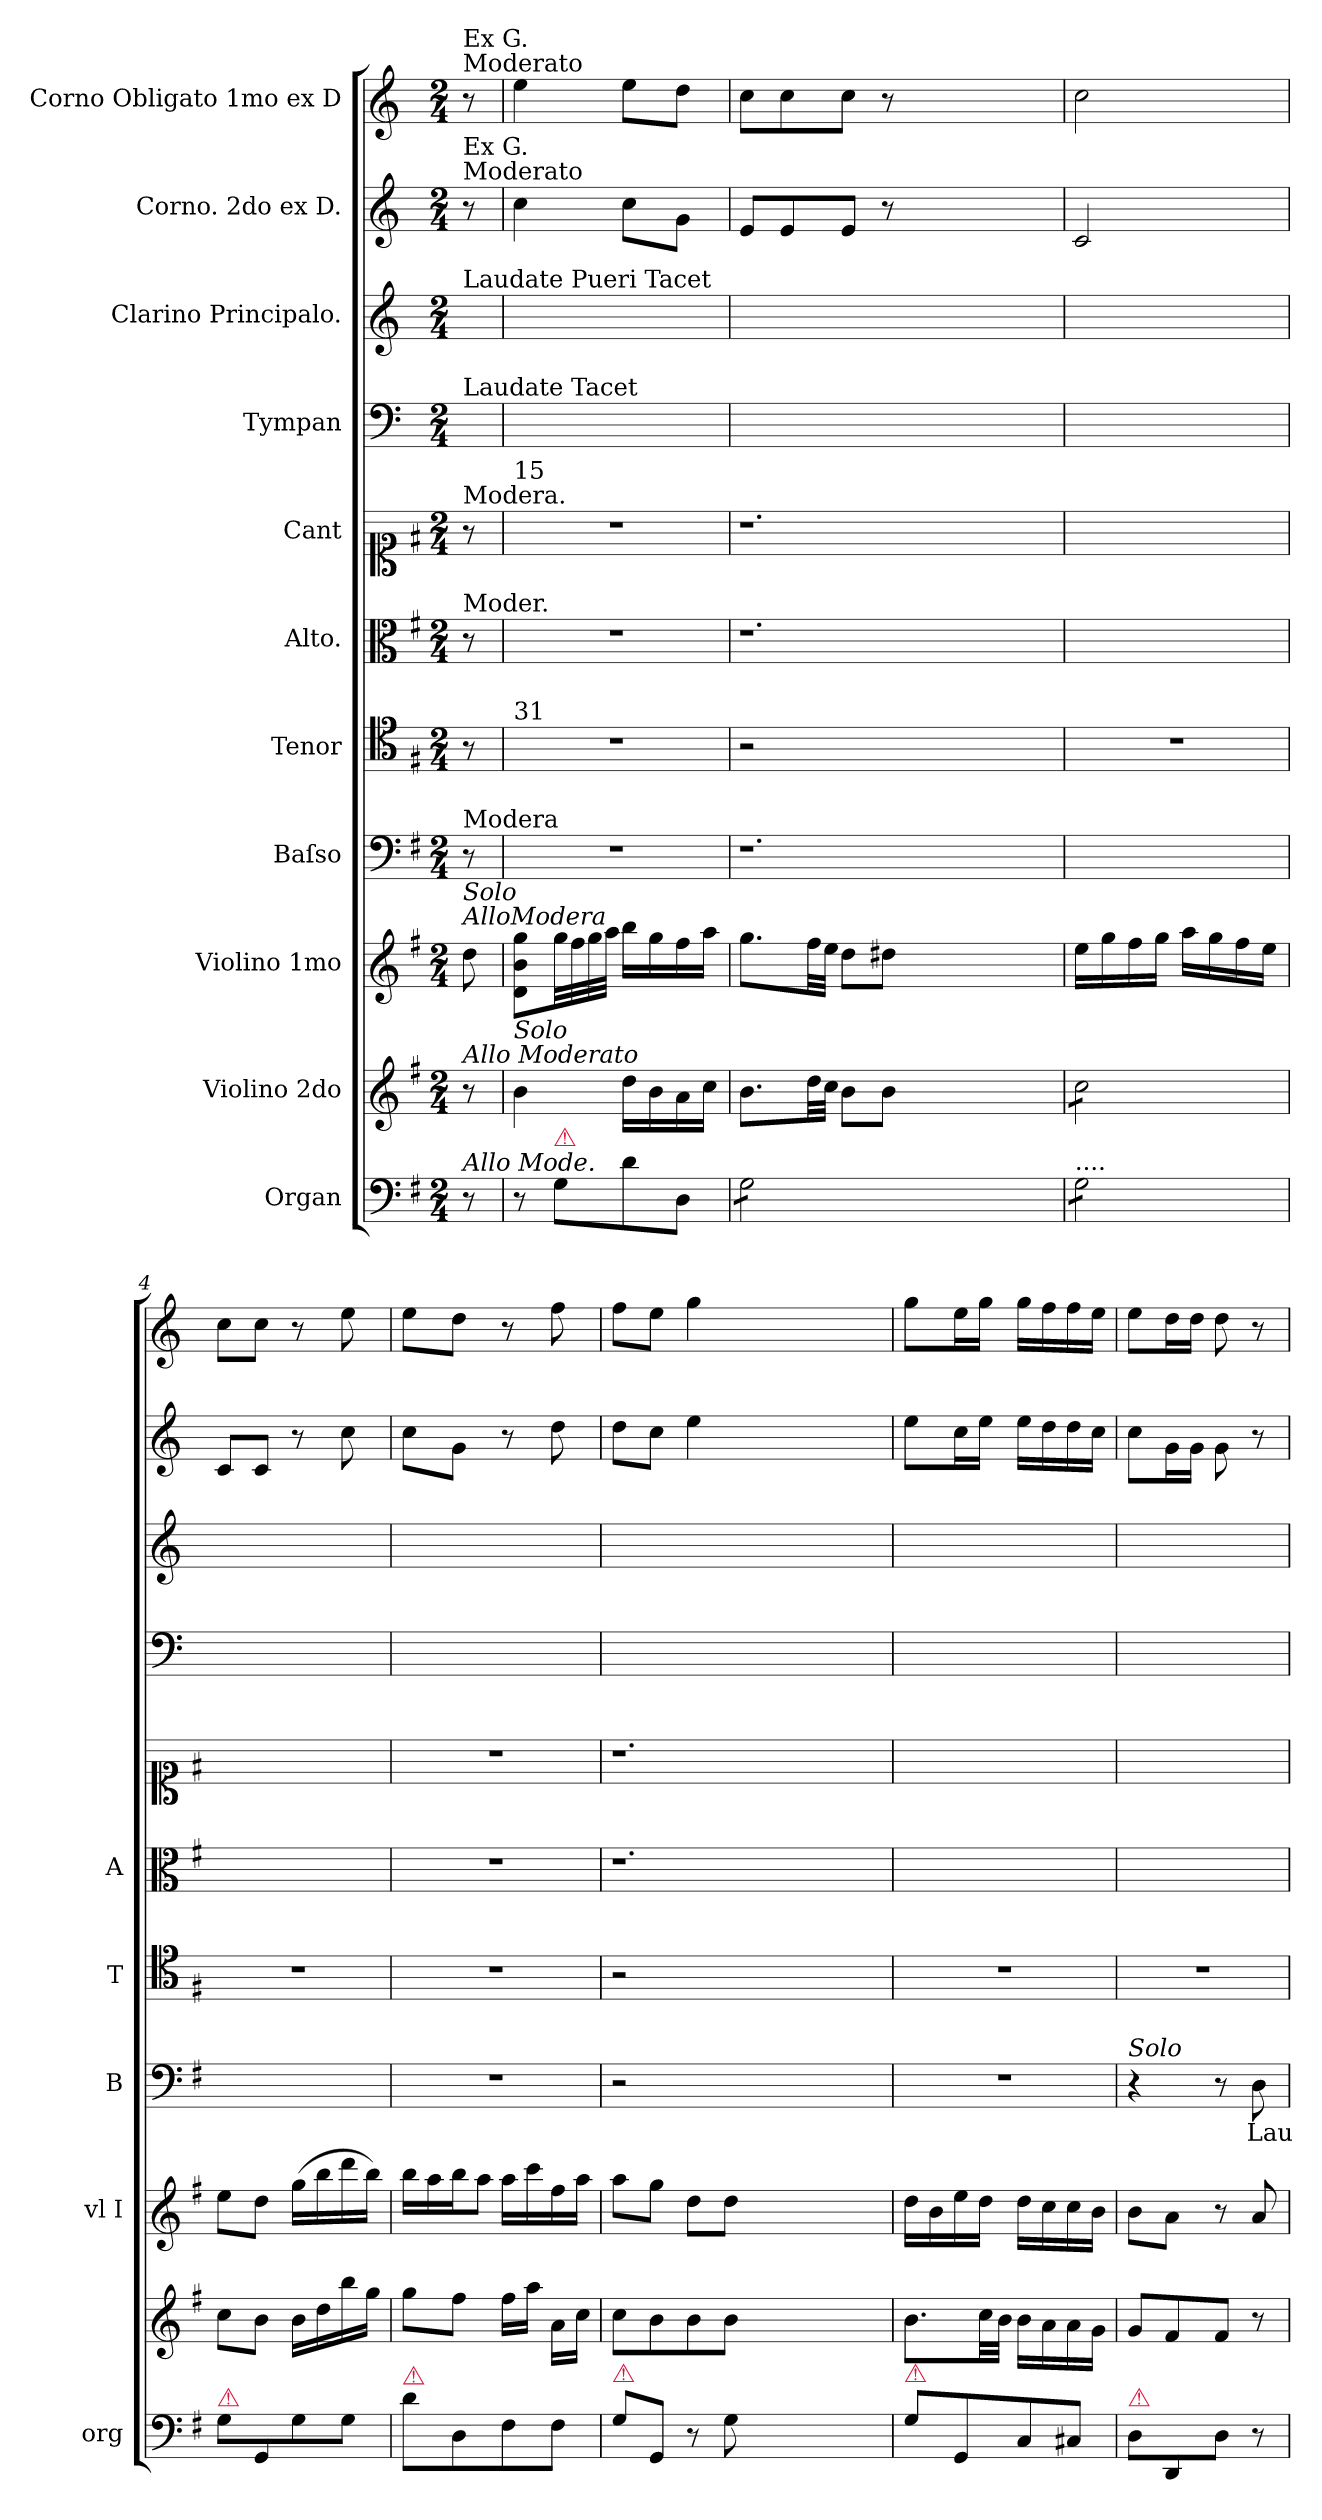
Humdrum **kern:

**kern	**kern	**kern	**kern	**text	**kern	**kern	**kern	**kern	**kern	**kern	**kern
*part11	*part10	*part9	*part8	*part8	*part7	*part6	*part5	*part4	*part3	*part2	*part1
*staff11	*staff10	*staff9	*staff8	*staff8	*staff7	*staff6	*staff5	*staff4	*staff3	*staff2	*staff1
*I"Organ	*I"Violino 2do	*I"Violino 1mo	*I"Baſso	*	*I"Tenor	*I"Alto.	*I"Cant	*I"Tympan	*I"Clarino Principalo.	*I"Corno. 2do ex D.	*I"Corno Obligato 1mo ex D
*I'org	*	*I'vl I	*I'B	*	*I'T	*I'A	*	*	*	*	*
*clefF4	*clefG2	*clefG2	*clefF4	*	*clefC4	*clefC3	*clefC1	*clefF4	*clefG2	*clefG2	*clefG2
*	*	*	*	*	*	*	*	*	*ITrd-1c-2	*ITrd3c5	*ITrd3c5
*k[f#]	*k[f#]	*k[f#]	*k[f#]	*	*k[f#]	*k[f#]	*k[f#]	*k[]	*k[f#c#]	*k[f#]	*k[f#]
*M2/4	*M2/4	*M2/4	*M2/4	*	*M2/4	*M2/4	*M2/4	*M2/4	*M2/4	*M2/4	*M2/4
=	=	=	=	=	=	=	=	=	=	=	=
!	!	!	!	!	!	!	!	!	!	!	!LO:TX:a:t=Moderato
!	!	!	!	!	!	!	!	!	!	!	!LO:TX:a:t=Ex G.
!	!	!	!	!	!	!	!	!	!	!LO:TX:a:t=Moderato	!
!	!	!	!	!	!	!	!	!	!	!LO:TX:a:t=Ex G.	!
!	!	!	!	!	!	!	!	!	!LO:TX:a:t=Laudate Pueri Tacet	!	!
!	!	!	!	!	!	!	!	!LO:TX:a:t=Laudate Tacet	!	!	!
!	!	!	!	!	!	!	!LO:TX:a:t=Modera.	!	!	!	!
!	!	!	!	!	!	!LO:TX:a:t=Moder.	!	!	!	!	!
!	!	!	!LO:TX:a:t=Modera	!	!	!	!	!	!	!	!
!	!	!LO:TX:a:i:t=AlloModera	!	!	!	!	!	!	!	!	!
!	!	!LO:TX:a:i:t=Solo	!	!	!	!	!	!	!	!	!
!	!LO:TX:a:i:t=Allo Moderato	!	!	!	!	!	!	!	!	!	!
!LO:TX:a:i:t=Allo Mode.	!	!	!	!	!	!	!	!	!	!	!
8r	8r	8dd\	8r	.	8r	8r	8r	8ryy	8ryy	8r	8r
=1	=1	=1	=1	=1	=1	=1	=1	=1	=1	=1	=1
!	!	!	!	!	!	!	!LO:TX:a:t=15	!	!	!	!
!	!	!	!	!	!LO:TX:a:t=31	!	!	!	!	!	!
!	!LO:TX:a:i:t=Solo	!	!	!	!	!	!	!	!	!	!
8r	4b\	8d\ 8b\ 8gg\L	2r	.	2r	2r	2r	2ryy	2ryy	4g\	4b\
!LO:TX:a:color=crimson:t=⚠	!	!	!	!	!	!	!	!	!	!	!
8G\L	.	32gg\LL	.	.	.	.	.	.	.	.	.
.	.	32ff#\	.	.	.	.	.	.	.	.	.
.	.	32gg\	.	.	.	.	.	.	.	.	.
.	.	32aa\JJJ	.	.	.	.	.	.	.	.	.
8d\	16dd\LL	16bb\LL	.	.	.	.	.	.	.	8g\L	8b\L
.	16b\	16gg\	.	.	.	.	.	.	.	.	.
8D/J	16a\	16ff#\	.	.	.	.	.	.	.	8d\J	8a\J
.	16cc\JJ	16aa\JJ	.	.	.	.	.	.	.	.	.
=2	=2	=2	=2	=2	=2	=2	=2	=2	=2	=2	=2
!LO:TX:a:t=....	!	!	!	!	!	!	!	!	!	!	!
*tremolo	*	*	*	*	*	*	*	*	*	*	*
8G\L	8.b\L	8.gg\L	1.r	.	2r	1.r	1.r	2ryy	2ryy	8B/L	8g\L
8G\	.	.	.	.	.	.	.	.	.	8B/	8g\
.	32dd\LL	32ff#\LL	.	.	.	.	.	.	.	.	.
.	32cc\JJJ	32ee\JJJ	.	.	.	.	.	.	.	.	.
8G\	8b\L	8dd\L	.	.	.	.	.	.	.	8B/J	8g\J
8G\J	8b\J	8dd#X\J	.	.	.	.	.	.	.	8r	8r
1ryy	1ryy	1ryy	.	.	1ryy	.	.	1ryy	1ryy	1ryy	1ryy
=3	=3	=3	=3	=3	=3	=3	=3	=3	=3	=3	=3
!LO:TX:a:t=....	!	!	!	!	!	!	!	!	!	!	!
*	*tremolo	*	*	*	*	*	*	*	*	*	*
8G\L	8cc\L	16ee\LL	2ryy	.	2r	2ryy	2ryy	2ryy	2ryy	2G/	2g\
.	.	16gg\	.	.	.	.	.	.	.	.	.
8G\	8cc\	16ff#\	.	.	.	.	.	.	.	.	.
.	.	16gg\JJ	.	.	.	.	.	.	.	.	.
8G\	8cc\	16aa\LL	.	.	.	.	.	.	.	.	.
.	.	16gg\	.	.	.	.	.	.	.	.	.
8G\J	8cc\J	16ff#\	.	.	.	.	.	.	.	.	.
*	*Xtremolo	*	*	*	*	*	*	*	*	*	*
*Xtremolo	*	*	*	*	*	*	*	*	*	*	*
.	.	16ee\JJ	.	.	.	.	.	.	.	.	.
=4	=4	=4	=4	=4	=4	=4	=4	=4	=4	=4	=4
!LO:TX:a:color=crimson:t=⚠	!	!	!	!	!	!	!	!	!	!	!
8G\L	8cc\L	8ee\L	2ryy	.	2r	2ryy	2ryy	2ryy	2ryy	8G/L	8g\L
8GG/	8b\J	8dd\J	.	.	.	.	.	.	.	8G/J	8g\J
8G\	16b\LL	(16gg\LL	.	.	.	.	.	.	.	8r	8r
.	16dd\	16bb\	.	.	.	.	.	.	.	.	.
8G\J	16bb\	16ddd\	.	.	.	.	.	.	.	8g\	8b\
.	16gg\JJ	16bb\JJ)	.	.	.	.	.	.	.	.	.
=5	=5	=5	=5	=5	=5	=5	=5	=5	=5	=5	=5
!LO:TX:a:color=crimson:t=⚠	!	!	!	!	!	!	!	!	!	!	!
8d\L	8gg\L	16bb\LL	2r	.	2r	2r	2r	2ryy	2ryy	8g\L	8b\L
.	.	16aa\	.	.	.	.	.	.	.	.	.
8D/	8ff#\J	16bb\J	.	.	.	.	.	.	.	8d\J	8a\J
!	!	!LO:N:vis=8	!	!	!	!	!	!	!	!	!
.	.	16aa\J	.	.	.	.	.	.	.	.	.
8F#\	16ff#\LL	16aa\LL	.	.	.	.	.	.	.	8r	8r
.	16aa\JJ	16ccc\	.	.	.	.	.	.	.	.	.
8F#\J	16a\LL	16ff#\	.	.	.	.	.	.	.	8a\	8cc\
.	16cc\JJ	16aa\JJ	.	.	.	.	.	.	.	.	.
=6	=6	=6	=6	=6	=6	=6	=6	=6	=6	=6	=6
!LO:TX:a:color=crimson:t=⚠	!	!	!	!	!	!	!	!	!	!	!
8G\L	8cc\L	8aa\L	2r	.	2r	1.r	1.r	2ryy	2ryy	8a\L	8cc\L
8GG/J	8b\	8gg\J	.	.	.	.	.	.	.	8g\J	8b\J
8r	8b\	8dd\L	.	.	.	.	.	.	.	4b\	4dd\
8G\	8b\J	8dd\J	.	.	.	.	.	.	.	.	.
1ryy	1ryy	1ryy	1ryy	.	1ryy	.	.	1ryy	1ryy	1ryy	1ryy
=7	=7	=7	=7	=7	=7	=7	=7	=7	=7	=7	=7
!LO:TX:a:color=crimson:t=⚠	!	!	!	!	!	!	!	!	!	!	!
8G\L	8.b\L	16dd\LL	2r	.	2r	2ryy	2ryy	2ryy	2ryy	8b\L	8dd\L
.	.	16b\	.	.	.	.	.	.	.	.	.
8GG/	.	16ee\	.	.	.	.	.	.	.	16g\L	16b\L
.	32cc\LL	16dd\JJ	.	.	.	.	.	.	.	16b\JJ	16dd\JJ
.	32b\JJJ	.	.	.	.	.	.	.	.	.	.
8C/	16b\LL	16dd\LL	.	.	.	.	.	.	.	16b\LL	16dd\LL
.	16a\	16cc\	.	.	.	.	.	.	.	16a\	16cc\
8C#X/J	16a\	16cc\	.	.	.	.	.	.	.	16a\	16cc\
.	16g\JJ	16b\JJ	.	.	.	.	.	.	.	16g\JJ	16b\JJ
=8	=8	=8	=8	=8	=8	=8	=8	=8	=8	=8	=8
!	!	!	!LO:TX:a:i:t=Solo	!	!	!	!	!	!	!	!
!LO:TX:a:color=crimson:t=⚠	!	!	!	!	!	!	!	!	!	!	!
8D\L	8g/L	8b\L	4r	.	2r	2ryy	2ryy	2ryy	2ryy	8g\L	8b\L
8DD/	8f#/	8a\J	.	.	.	.	.	.	.	16d\L	16a\L
.	.	.	.	.	.	.	.	.	.	16d\JJ	16a\JJ
8D\J	8f#/J	8r	8r	.	.	.	.	.	.	8d\	8a\
8r	8r	8a/	8D\	Lau-	.	.	.	.	.	8r	8r
=	=	=	=	=	=	=	=	=	=	=	=
*-	*-	*-	*-	*-	*-	*-	*-	*-	*-	*-	*-
